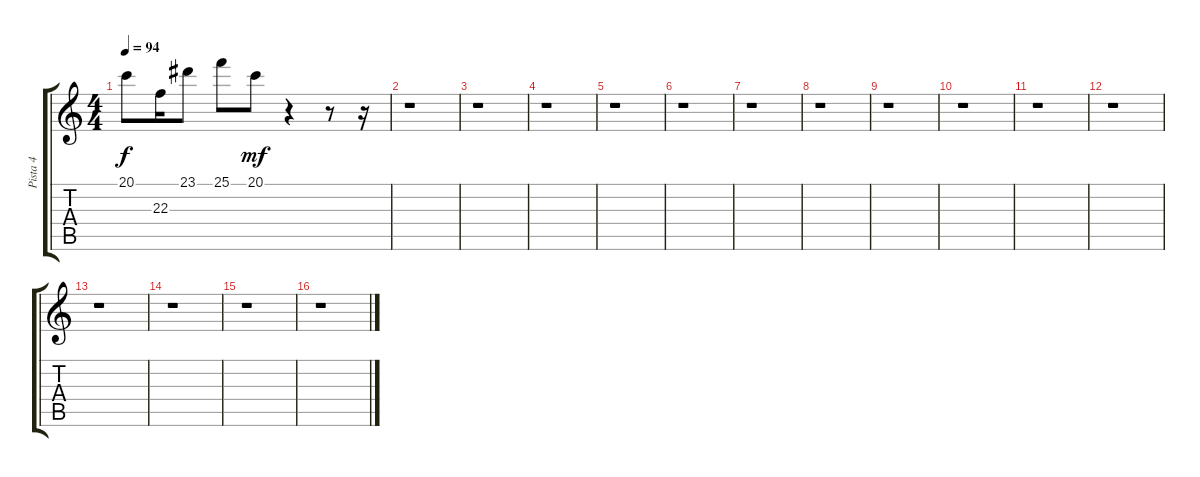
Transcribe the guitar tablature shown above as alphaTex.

\track ("Pista 4" "Pista 4") {instrument lead2sawtooth}
\staff {score tabs}
\tuning (E4 B3 G3 D3 A2 E2) {hide}
\ts (4 4)
\tempo 94
\clef g2
\ks c
20.1.8{dy f} 22.3.16 23.1.8 25.1.8 20.1.8{dy mf} r.4 r.8 r.16 |
r.1 |
r.1 |
r.1 |
r.1 |
r.1 |
r.1 |
r.1 |
r.1 |
r.1 |
r.1 |
r.1 |
r.1 |
r.1 |
r.1 |
r.1
